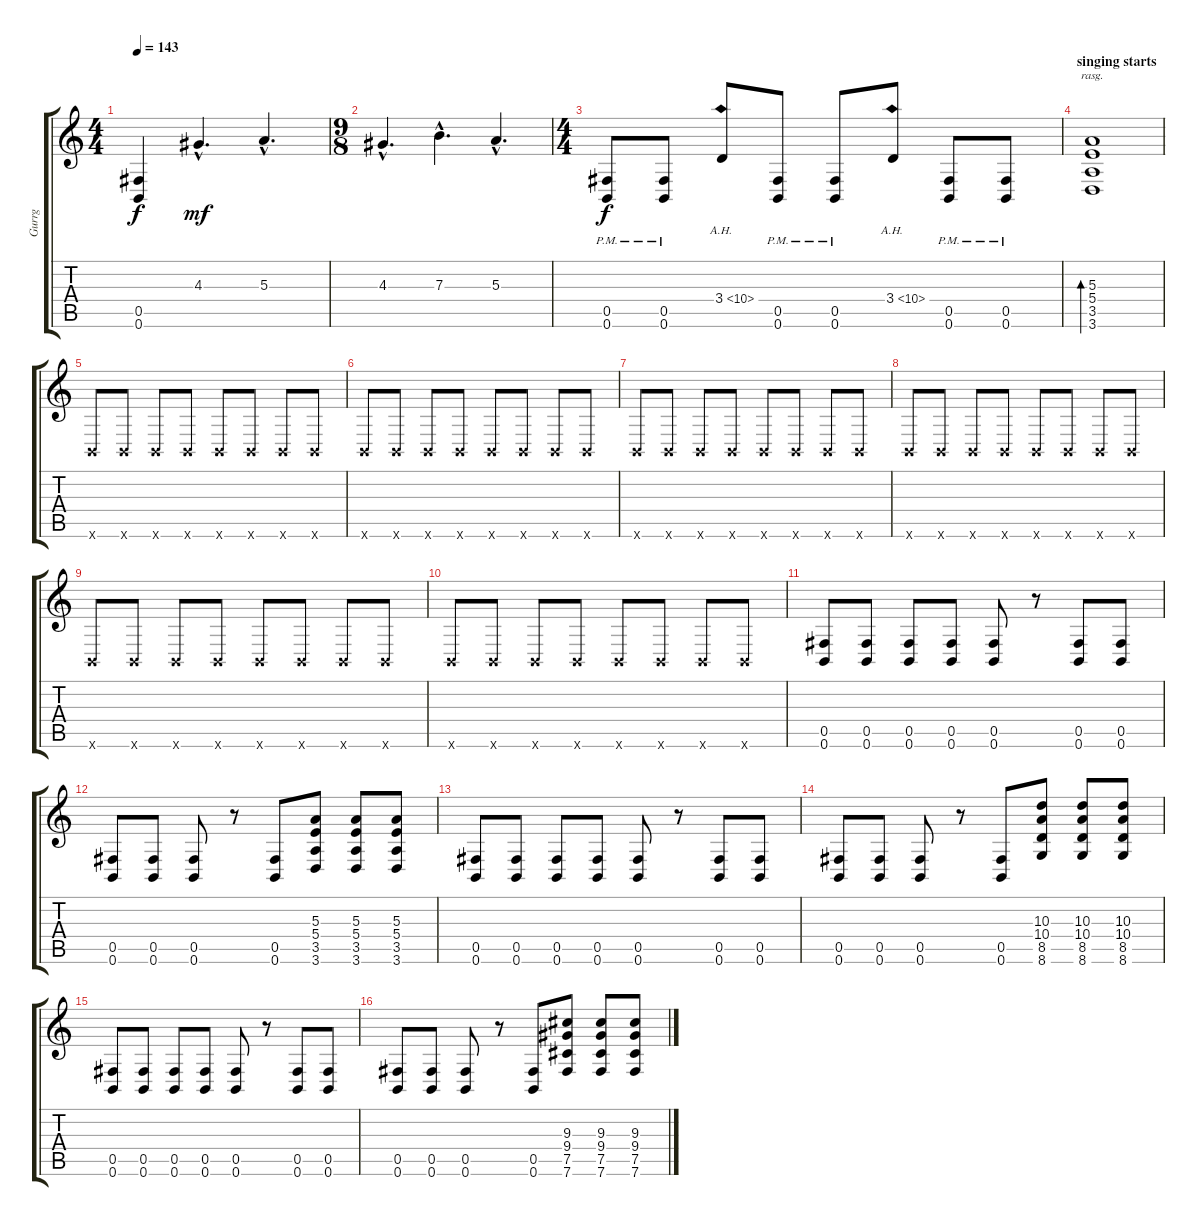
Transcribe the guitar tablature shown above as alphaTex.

\track ("Gurrg" "Gurrg") {instrument distortionguitar}
\staff {score tabs}
\tuning (Db4 Ab3 E3 B2 Gb2 B1) {hide}
\ts (4 4)
\tempo 143
\clef g2
\ks c
(0.5 0.6).4{dy f} 4.3{hac}.4{d dy mf} 5.3{hac}.4{d} |
\ts (9 8)
4.3{hac}.4{d} 7.3{hac}.4{d} 5.3{hac}.4{d} |
\ts (4 4)
(0.5{pm} 0.6{pm}).8{dy f} (0.5{pm} 0.6{pm}).8 3.4{ah 7}.8 (0.5{pm} 0.6{pm}).8 (0.5{pm} 0.6{pm}).8 3.4{ah 7}.8 (0.5{pm} 0.6{pm}).8 (0.5{pm} 0.6{pm}).8 |
\section ("" "singing starts")
(5.3 5.4 3.5 3.6).1{bd 60 rasg ii} |
0.6{x}.8 0.6{x}.8 0.6{x}.8 0.6{x}.8 0.6{x}.8 0.6{x}.8 0.6{x}.8 0.6{x}.8 |
0.6{x}.8 0.6{x}.8 0.6{x}.8 0.6{x}.8 0.6{x}.8 0.6{x}.8 0.6{x}.8 0.6{x}.8 |
0.6{x}.8 0.6{x}.8 0.6{x}.8 0.6{x}.8 0.6{x}.8 0.6{x}.8 0.6{x}.8 0.6{x}.8 |
0.6{x}.8 0.6{x}.8 0.6{x}.8 0.6{x}.8 0.6{x}.8 0.6{x}.8 0.6{x}.8 0.6{x}.8 |
0.6{x}.8 0.6{x}.8 0.6{x}.8 0.6{x}.8 0.6{x}.8 0.6{x}.8 0.6{x}.8 0.6{x}.8 |
0.6{x}.8 0.6{x}.8 0.6{x}.8 0.6{x}.8 0.6{x}.8 0.6{x}.8 0.6{x}.8 0.6{x}.8 |
(0.5 0.6).8 (0.5 0.6).8 (0.5 0.6).8 (0.5 0.6).8 (0.5 0.6).8 r.8 (0.5 0.6).8 (0.5 0.6).8 |
(0.5 0.6).8 (0.5 0.6).8 (0.5 0.6).8 r.8 (0.5 0.6).8 (5.3 5.4 3.5 3.6).8 (5.3 5.4 3.5 3.6).8 (5.3 5.4 3.5 3.6).8 |
(0.5 0.6).8 (0.5 0.6).8 (0.5 0.6).8 (0.5 0.6).8 (0.5 0.6).8 r.8 (0.5 0.6).8 (0.5 0.6).8 |
(0.5 0.6).8 (0.5 0.6).8 (0.5 0.6).8 r.8 (0.5 0.6).8 (10.3 10.4 8.5 8.6).8 (10.3 10.4 8.5 8.6).8 (10.3 10.4 8.5 8.6).8 |
(0.5 0.6).8 (0.5 0.6).8 (0.5 0.6).8 (0.5 0.6).8 (0.5 0.6).8 r.8 (0.5 0.6).8 (0.5 0.6).8 |
(0.5 0.6).8 (0.5 0.6).8 (0.5 0.6).8 r.8 (0.5 0.6).8 (9.3 9.4 7.5 7.6).8 (9.3 9.4 7.5 7.6).8 (9.3 9.4 7.5 7.6).8
